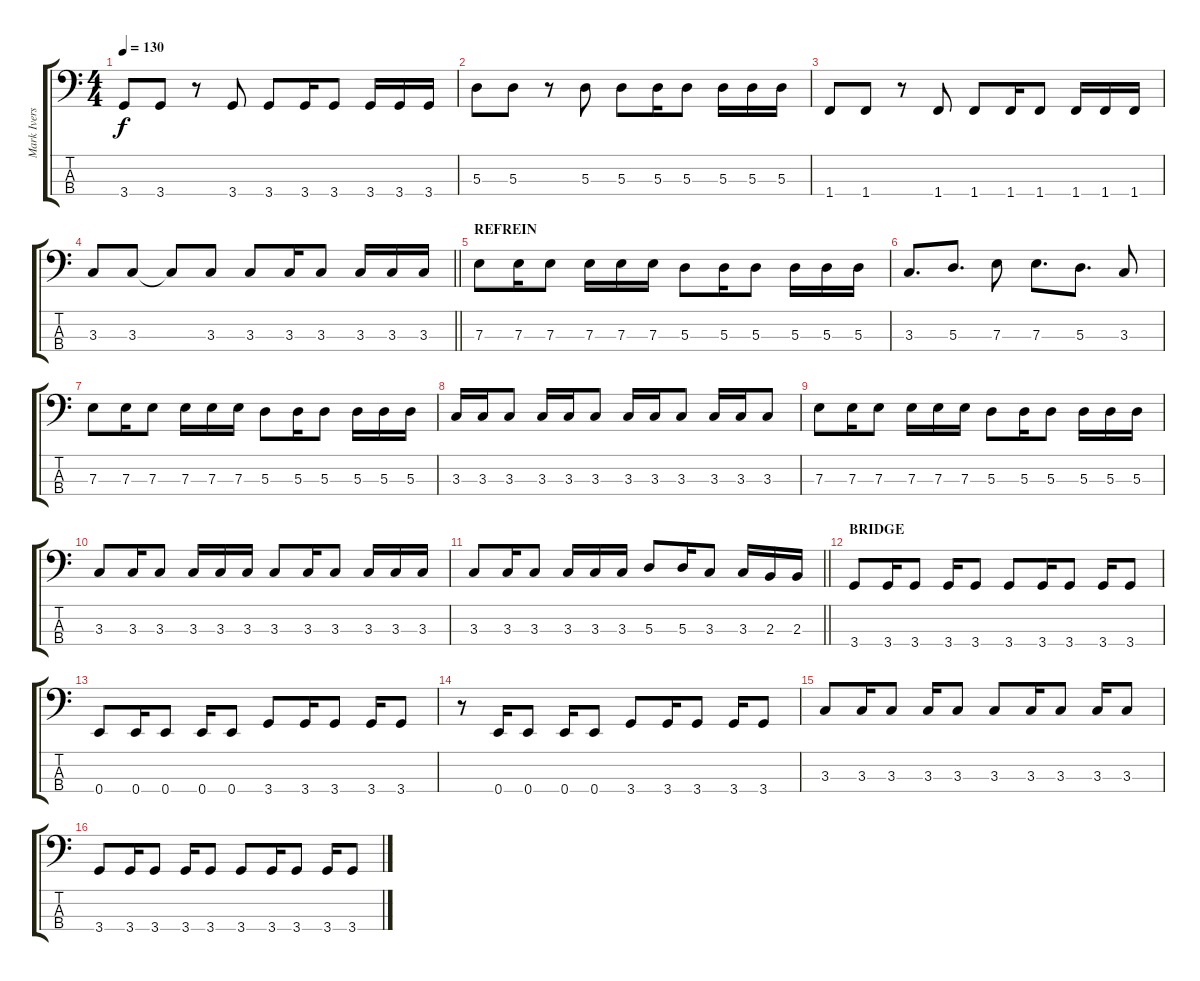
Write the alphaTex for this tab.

\track ("Mark Iversen" "Mark Ivers") {instrument electricbassfinger}
\staff {score tabs}
\tuning (G2 D2 A1 E1) {hide}
\ts (4 4)
\tempo 130
\clef f4
\ks c
3.4.8{dy f} 3.4.8 r.8 3.4.8 3.4.8 3.4.16 3.4.8 3.4.16 3.4.16 3.4.16 |
5.3.8 5.3.8 r.8 5.3.8 5.3.8 5.3.16 5.3.8 5.3.16 5.3.16 5.3.16 |
1.4.8 1.4.8 r.8 1.4.8 1.4.8 1.4.16 1.4.8 1.4.16 1.4.16 1.4.16 |
\barLineRight lightlight
3.3.8 3.3.8 3.3{t}.8 3.3.8 3.3.8 3.3.16 3.3.8 3.3.16 3.3.16 3.3.16 |
\section ("" "REFREIN")
7.3.8 7.3.16 7.3.8 7.3.16 7.3.16 7.3.16 5.3.8 5.3.16 5.3.8 5.3.16 5.3.16 5.3.16 |
3.3.8{d} 5.3.8{d} 7.3.8 7.3.8{d} 5.3.8{d} 3.3.8 |
7.3.8 7.3.16 7.3.8 7.3.16 7.3.16 7.3.16 5.3.8 5.3.16 5.3.8 5.3.16 5.3.16 5.3.16 |
3.3.16 3.3.16 3.3.8 3.3.16 3.3.16 3.3.8 3.3.16 3.3.16 3.3.8 3.3.16 3.3.16 3.3.8 |
7.3.8 7.3.16 7.3.8 7.3.16 7.3.16 7.3.16 5.3.8 5.3.16 5.3.8 5.3.16 5.3.16 5.3.16 |
3.3.8 3.3.16 3.3.8 3.3.16 3.3.16 3.3.16 3.3.8 3.3.16 3.3.8 3.3.16 3.3.16 3.3.16 |
\barLineRight lightlight
3.3.8 3.3.16 3.3.8 3.3.16 3.3.16 3.3.16 5.3.8 5.3.16 3.3.8 3.3.16 2.3.16 2.3.16 |
\section ("" "BRIDGE")
3.4.8 3.4.16 3.4.8 3.4.16 3.4.8 3.4.8 3.4.16 3.4.8 3.4.16 3.4.8 |
0.4.8 0.4.16 0.4.8 0.4.16 0.4.8 3.4.8 3.4.16 3.4.8 3.4.16 3.4.8 |
r.8 0.4.16 0.4.8 0.4.16 0.4.8 3.4.8 3.4.16 3.4.8 3.4.16 3.4.8 |
3.3.8 3.3.16 3.3.8 3.3.16 3.3.8 3.3.8 3.3.16 3.3.8 3.3.16 3.3.8 |
3.4.8 3.4.16 3.4.8 3.4.16 3.4.8 3.4.8 3.4.16 3.4.8 3.4.16 3.4.8
